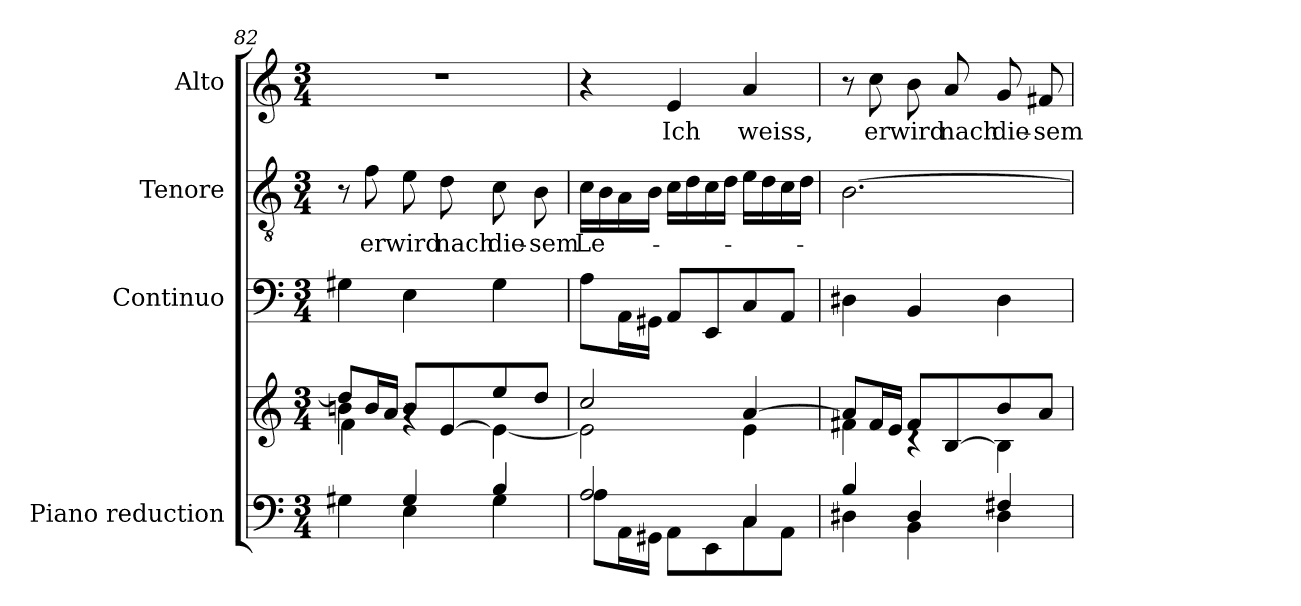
**kern	**kern	**kern	**kern	**text	**kern	**text
*part4	*part4	*part3	*part2	*part2	*part1	*part1
*staff5	*staff4	*staff3	*staff2	*staff2	*staff1	*staff1
*I"Piano reduction	*	*I"Continuo	*I"Tenore	*	*I"Alto	*
*I'Pno	*	*	*	*	*	*
!!LO:LB:g=z
*clefF4	*clefG2	*clefF4	*clefGv2	*	*clefG2	*
*k[]	*k[]	*k[]	*k[]	*	*k[]	*
*M3/4	*M3/4	*M3/4	*M3/4	*	*M3/4	*
=82	=82	=82	=82	=82	=82	=82
*^	*^	*	*	*	*	*
*	*	*	*^	*	*	*	*	*
4ryy	4G#X\	8dd/L]	4bn\	4f\	4G#X\	8r	.	2.r	.
!	!	!	!	!	!	!	!LO:LY:b	!	!
.	.	16b/L	.	.	.	8f\	er	.	.
.	.	16a/JJ	.	.	.	.	.	.	.
!	!	!	!	!	!	!	!LO:LY:b	!	!
4G#/	4E\	8b/L	4rg	2ryy	4E\	8e\	wird	.	.
!	!	!	!	!	!	!	!LO:LY:b	!	!
.	.	[8e/	.	.	.	8d\	nach	.	.
!	!	!	!	!	!	!	!LO:LY:b	!	!
4B/	4G#\	8ee/	4e\_	.	4G#\	8c\	die-	.	.
!	!	!	!	!	!	!	!LO:LY:b	!	!
.	.	8dd/J	.	.	.	8B\	-sem	.	.
*	*	*	*v	*v	*	*	*	*	*
=83	=83	=83	=83	=83	=83	=83	=83	=83
!	!	!	!	!	!	!LO:LY:b	!	!
2A/	8A\L	2cc/	2e\]	8A\L	16c\LL	Le-	4r	.
.	.	.	.	.	16B\	.	.	.
.	16AA\L	.	.	16AA\L	16A\	.	.	.
.	16GG#X\JJ	.	.	16GG#X\JJ	16B\JJ	.	.	.
!	!	!	!	!	!	!	!	!LO:LY:b
.	8AA\L	.	.	8AA/L	16c\LL	.	4e/	Ich
.	.	.	.	.	16d\	.	.	.
.	8EE\	.	.	8EE/	16c\	.	.	.
.	.	.	.	.	16d\JJ	.	.	.
!	!	!	!	!	!	!	!	!LO:LY:b
4C/	8C\	[4a/	4e\	8C/	16e\LL	.	4a/	weiss,
.	.	.	.	.	16d\	.	.	.
.	8AA\J	.	.	8AA/J	16c\	.	.	.
.	.	.	.	.	16d\JJ	.	.	.
=84	=84	=84	=84	=84	=84	=84	=84	=84
4B/	4D#X\	8a/L]	4f#X\	4D#X\	[2.B\	.	8r	.
!	!	!	!	!	!	!	!	!LO:LY:b
.	.	16f#/L	.	.	.	.	8cc\	er
.	.	16e/JJ	.	.	.	.	.	.
!	!	!	!	!	!	!	!	!LO:LY:b
4D#/	4BB\	8f#/L	4rc	4BB/	.	.	8b\	wird
!	!	!	!	!	!	!	!	!LO:LY:b
.	.	[8B/	.	.	.	.	8a/	nach
!	!	!	!	!	!	!	!	!LO:LY:b
4F#X/	4D#\	8b/	4B\]	4D#\	.	.	8g/	die-
!	!	!	!	!	!	!	!	!LO:LY:b
.	.	8a/J	.	.	.	.	8f#X/	-sem
*v	*v	*	*	*	*	*	*	*
*	*v	*v	*	*	*	*	*
=	=	=	=	=	=	=
*-	*-	*-	*-	*-	*-	*-
